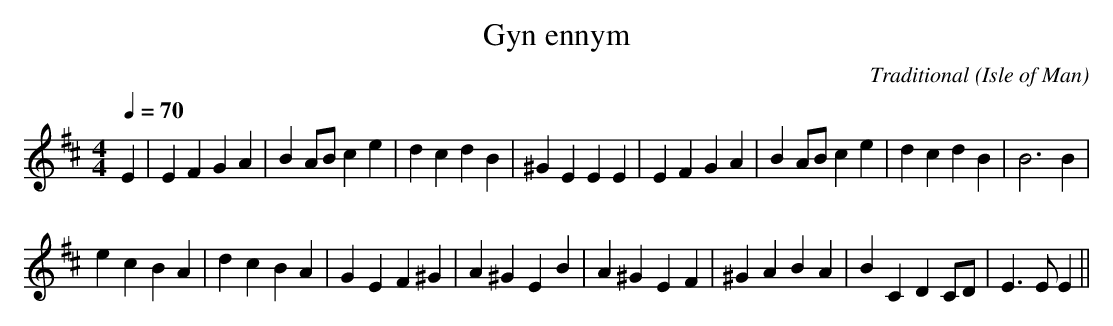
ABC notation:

X:1
T:Gyn ennym
C:Traditional
O:Isle of Man
S;Blind Cain (25 Oct 1899)
L:1/4
M:4/4
Q:70
K:D
E|EFG A|B A/B/ c e|dc dB|^G EE E|EF G A|B A/B/c e|d cd B|B3B|
ec B A|dc B A|G E F^G|A^GEB|A^GE F|^GA B A|B C DC/D/|E>EE||
